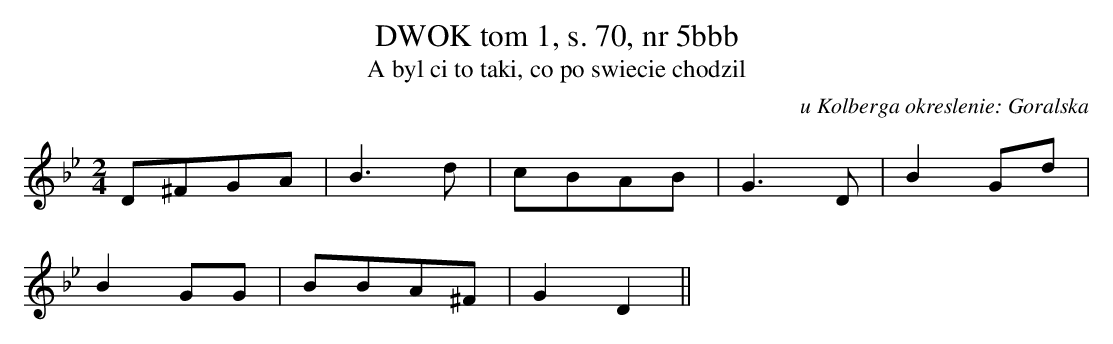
X:1
T:DWOK tom 1, s. 70, nr 5bbb
T:A byl ci to taki, co po swiecie chodzil
O:u Kolberga okreslenie: Goralska
M:2/4
L:1/8
K:Bb
D^FGA | B3d | cBAB | G3D | B2Gd |
B2GG | BBA^F | G2D2||
